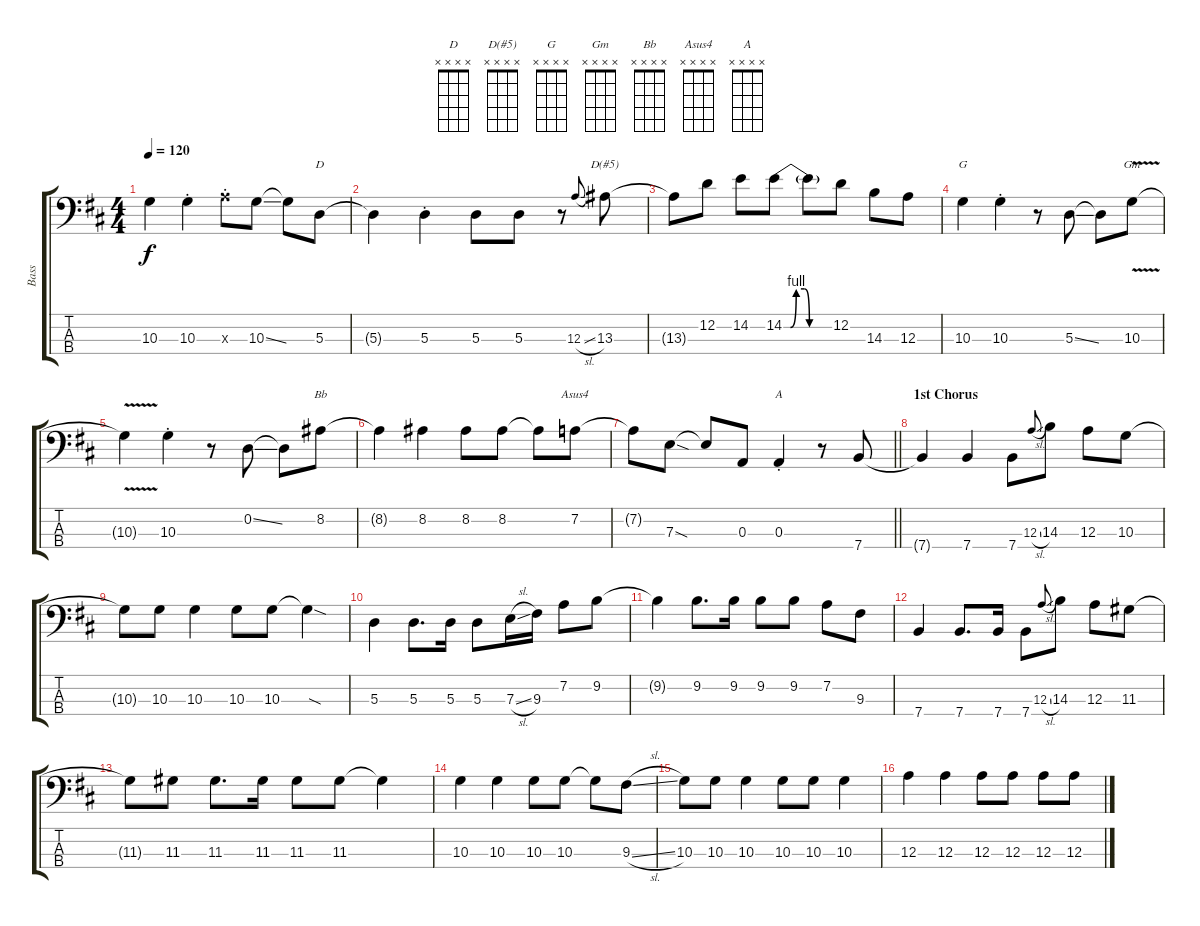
\track ("Bass" "Bass") {instrument electricbasspick}
\staff {score tabs}
\tuning (G2 D2 A1 E1) {hide}
\chord ("D" x x x x)
\chord ("D(#5)" x x x x)
\chord ("G" x x x x)
\chord ("Gm" x x x x)
\chord ("Bb" x x x x)
\chord ("Asus4" x x x x)
\chord ("A" x x x x)
\ts (4 4)
\tempo 120
\clef f4
\ks d
10.3{t}.4{dy f} 10.3{st}.4 12.3{st x}.8 10.3{ss}.8 10.3{t}.8 5.3.8{ch "D"} |
5.3{t}.4 5.3{st}.4 5.3.8 5.3.8 r.8 12.3{sl}.8{gr onbeat} 13.3.8{ch "D(#5)"} |
13.3{t}.8 12.2.8 14.2.8 14.2{be (custom 0 0 8 0 15 4 25 4 31 0 60 0)}.8 14.2{t}.8 12.2.8 14.3.8 12.3.8 |
10.3.4{ch "G"} 10.3{st}.4 r.8 5.3{ss}.8 5.3{t}.8 10.3{v}.8{ch "Gm"} |
10.3{t}.4 10.3{st}.4 r.8 0.2{ss}.8 0.2{t}.8 8.2.8{ch "Bb"} |
8.2{t}.4 8.2.4 8.2.8 8.2.8 8.2{t}.8 7.2.8{ch "Asus4"} |
\barLineRight lightlight
7.2{t}.8 7.3{sod}.8 7.3{t}.8 0.3.8 0.3{st}.4{ch "A"} r.8 7.4.8 |
\section ("" "1st Chorus")
7.4{t}.4 7.4.4 7.4.8 12.3{sl}.8{gr onbeat} 14.3.8 12.3.8 10.3.8 |
10.3{t}.8 10.3.8 10.3.4 10.3.8 10.3.8 10.3{sod t}.4 |
5.3.4 5.3.8{d} 5.3.16 5.3.8 7.3{sl}.16 9.3.16 7.2.8 9.2.8 |
9.2{t}.4 9.2.8{d} 9.2.16 9.2.8 9.2.8 7.2.8 9.3.8 |
7.4.4 7.4.8{d} 7.4.16 7.4.8 12.3{sl}.8{gr onbeat} 14.3.8 12.3.8 11.3.8 |
11.3{t}.8 11.3.8 11.3.8{d} 11.3.16 11.3.8 11.3.8 11.3{t}.4 |
10.3.4 10.3.4 10.3.8 10.3.8 10.3{t}.8 9.3{sl}.8 |
10.3.8 10.3.8 10.3.4 10.3.8 10.3.8 10.3.4 |
12.3.4 12.3.4 12.3.8 12.3.8 12.3.8 12.3.8
